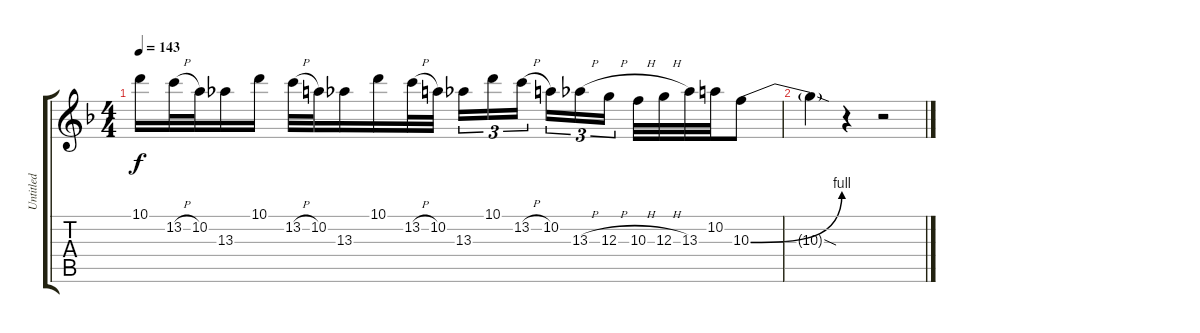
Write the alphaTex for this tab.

\track ("Untitled" "Untitled") {instrument overdrivenguitar}
\staff {score tabs}
\tuning (E4 B3 G3 D3 A2 E2) {hide}
\ts (4 4)
\tempo 143
\clef g2
\ks f
10.1.16{dy f} 13.2{h}.32 10.2.32 13.3.16 10.1.16 13.2{h}.32 10.2.32 13.3.16 10.1.16 13.2{h}.32 10.2.32 13.3.16{tu (3 2)} 10.1.16{tu (3 2)} 13.2{h}.16{tu (3 2) beam splitsecondary} 10.2.16{tu (3 2)} 13.3{h}.16{tu (3 2)} 12.3{h}.16{tu (3 2)} 10.3{h}.32 12.3{h}.32 13.3.32 10.2.32 10.3{be (bend 0 0 60 4)}.8 |
10.3{sod t}.4 r.4 r.2
